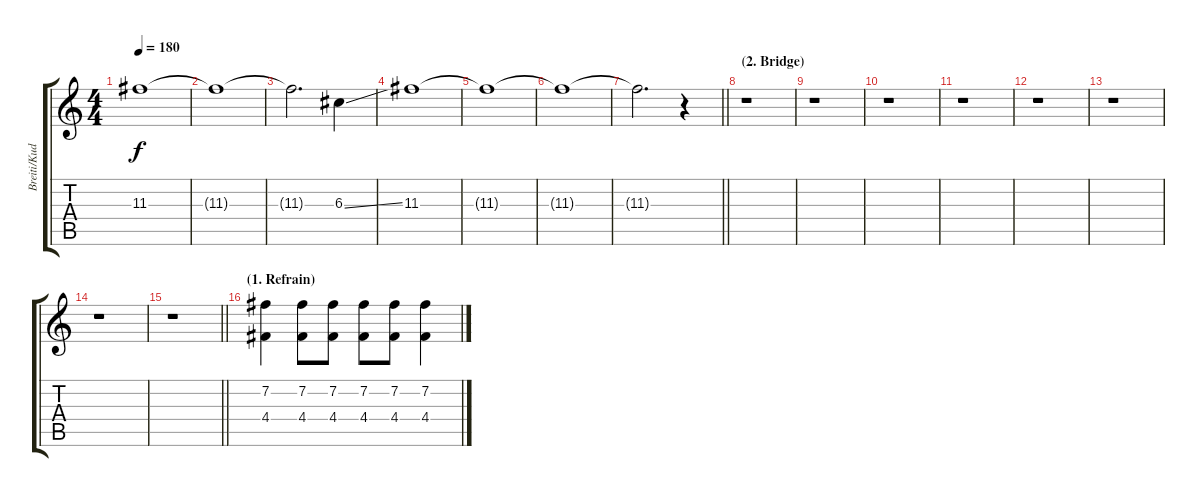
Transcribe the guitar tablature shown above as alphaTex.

\track ("Breiti/Kuddel - 3. Gitarre" "Breiti/Kud") {instrument distortionguitar}
\staff {score tabs}
\tuning (E4 B3 G3 D3 A2 E2) {hide}
\ts (4 4)
\tempo 180
\clef g2
\ks c
11.3{t}.1{dy f} |
11.3{t}.1 |
11.3{t}.2{d} 6.3{ss}.4{volume 16} |
11.3.1{volume 6} |
11.3{t}.1 |
11.3{t}.1 |
\barLineRight lightlight
11.3{t}.2{d} r.4 |
\section ("" "(2. Bridge)")
r.1 |
r.1 |
r.1 |
r.1 |
r.1 |
r.1 |
r.1 |
\barLineRight lightlight
r.1 |
\section ("" "(1. Refrain)")
(7.2 4.4).4{volume 12} (7.2 4.4).8 (7.2 4.4).8 (7.2 4.4).8 (7.2 4.4).8 (7.2 4.4).4
